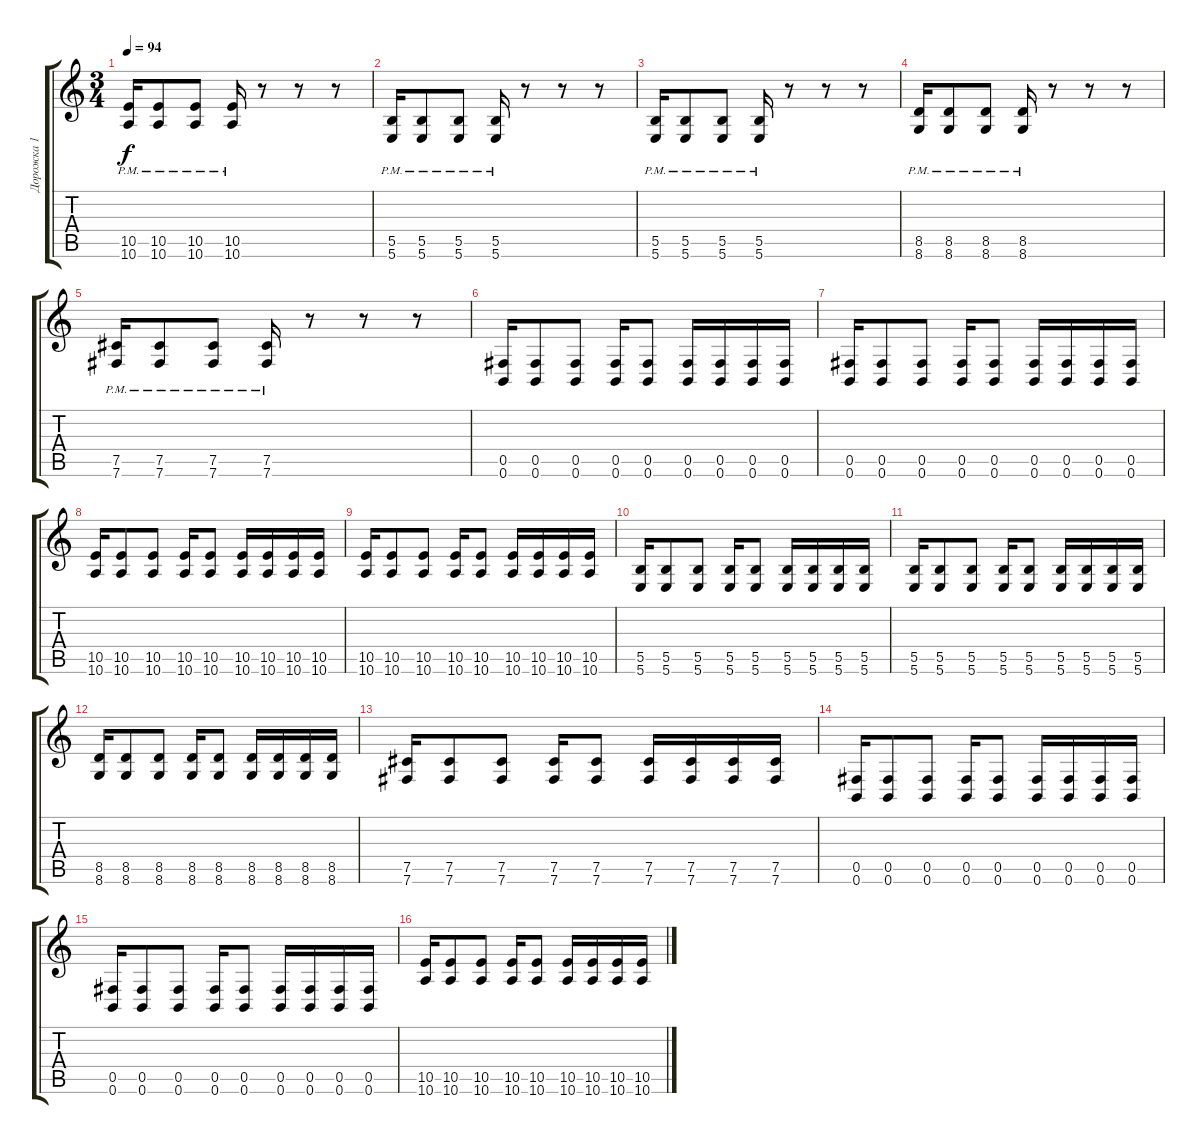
\track ("Дорожка 1" "Дорожка 1") {instrument distortionguitar}
\staff {score tabs}
\tuning (Db4 Ab3 E3 B2 Gb2 B1) {hide}
\ts (3 4)
\tempo 94
\clef g2
\ks c
(10.5{pm} 10.6{pm}).16{dy f} (10.5{pm} 10.6{pm}).8 (10.5{pm} 10.6{pm}).8 (10.5{pm} 10.6{pm}).16 r.8 r.8 r.8 |
(5.5{pm} 5.6{pm}).16 (5.5{pm} 5.6{pm}).8 (5.5{pm} 5.6{pm}).8 (5.5{pm} 5.6{pm}).16 r.8 r.8 r.8 |
(5.5{pm} 5.6{pm}).16 (5.5{pm} 5.6{pm}).8 (5.5{pm} 5.6{pm}).8 (5.5{pm} 5.6{pm}).16 r.8 r.8 r.8 |
(8.5{pm} 8.6{pm}).16 (8.5{pm} 8.6{pm}).8 (8.5{pm} 8.6{pm}).8 (8.5{pm} 8.6{pm}).16 r.8 r.8 r.8 |
(7.5{pm} 7.6{pm}).16 (7.5{pm} 7.6{pm}).8 (7.5{pm} 7.6{pm}).8 (7.5{pm} 7.6{pm}).16 r.8 r.8 r.8 |
(0.5 0.6).16 (0.5 0.6).8 (0.5 0.6).8 (0.5 0.6).16 (0.5 0.6).8 (0.5 0.6).16 (0.5 0.6).16 (0.5 0.6).16 (0.5 0.6).16 |
(0.5 0.6).16 (0.5 0.6).8 (0.5 0.6).8 (0.5 0.6).16 (0.5 0.6).8 (0.5 0.6).16 (0.5 0.6).16 (0.5 0.6).16 (0.5 0.6).16 |
(10.5 10.6).16 (10.5 10.6).8 (10.5 10.6).8 (10.5 10.6).16 (10.5 10.6).8 (10.5 10.6).16 (10.5 10.6).16 (10.5 10.6).16 (10.5 10.6).16 |
(10.5 10.6).16 (10.5 10.6).8 (10.5 10.6).8 (10.5 10.6).16 (10.5 10.6).8 (10.5 10.6).16 (10.5 10.6).16 (10.5 10.6).16 (10.5 10.6).16 |
(5.5 5.6).16 (5.5 5.6).8 (5.5 5.6).8 (5.5 5.6).16 (5.5 5.6).8 (5.5 5.6).16 (5.5 5.6).16 (5.5 5.6).16 (5.5 5.6).16 |
(5.5 5.6).16 (5.5 5.6).8 (5.5 5.6).8 (5.5 5.6).16 (5.5 5.6).8 (5.5 5.6).16 (5.5 5.6).16 (5.5 5.6).16 (5.5 5.6).16 |
(8.5 8.6).16 (8.5 8.6).8 (8.5 8.6).8 (8.5 8.6).16 (8.5 8.6).8 (8.5 8.6).16 (8.5 8.6).16 (8.5 8.6).16 (8.5 8.6).16 |
(7.5 7.6).16 (7.5 7.6).8 (7.5 7.6).8 (7.5 7.6).16 (7.5 7.6).8 (7.5 7.6).16 (7.5 7.6).16 (7.5 7.6).16 (7.5 7.6).16 |
(0.5 0.6).16 (0.5 0.6).8 (0.5 0.6).8 (0.5 0.6).16 (0.5 0.6).8 (0.5 0.6).16 (0.5 0.6).16 (0.5 0.6).16 (0.5 0.6).16 |
(0.5 0.6).16 (0.5 0.6).8 (0.5 0.6).8 (0.5 0.6).16 (0.5 0.6).8 (0.5 0.6).16 (0.5 0.6).16 (0.5 0.6).16 (0.5 0.6).16 |
(10.5 10.6).16 (10.5 10.6).8 (10.5 10.6).8 (10.5 10.6).16 (10.5 10.6).8 (10.5 10.6).16 (10.5 10.6).16 (10.5 10.6).16 (10.5 10.6).16
